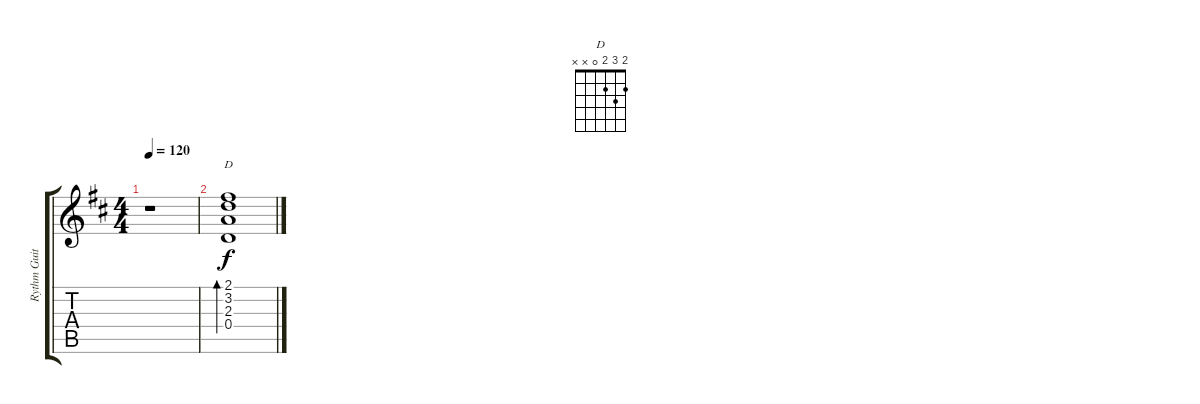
\track ("Rythm Guitar" "Rythm Guit") {instrument electricguitarjazz}
\staff {score tabs}
\tuning (E4 B3 G3 D3 A2 E2) {hide}
\chord ("D" 2 3 2 0 x x)
\ts (4 4)
\tempo 120
\clef g2
\ks d
r.1{dy f} |
(2.1 3.2 2.3 0.4).1{bd 480 ch "D"}
